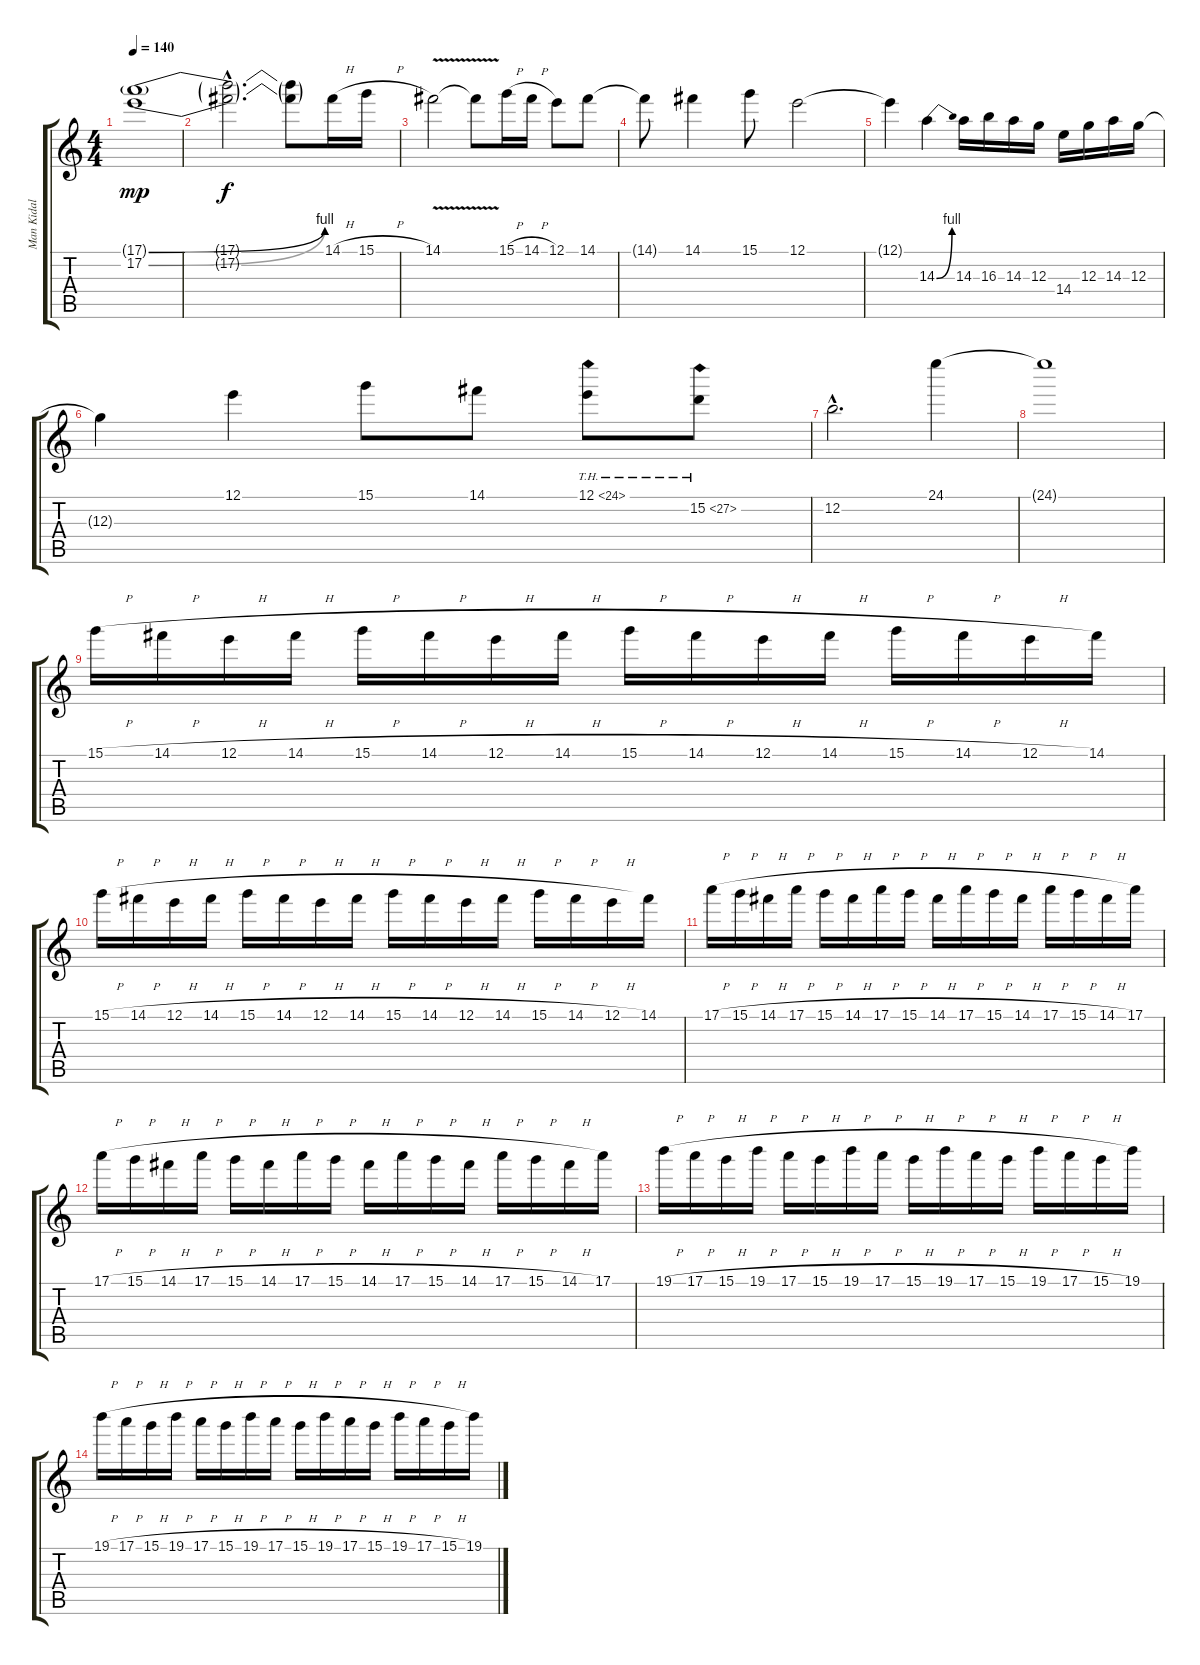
\track ("Man Kidal" "Man Kidal") {instrument overdrivenguitar}
\staff {score tabs}
\tuning (E4 B3 G3 D3 A2 E2) {hide}
\ts (4 4)
\tempo 140
\clef g2
\ks c
(17.1{be (bend 0 0 60 4) g} 17.2{be (bend 0 0 60 4)}).1{dy mp} |
(17.1{hac t} 17.2{hac t}).2{d dy f} (17.1{t} 17.2{t}).8 14.1{h}.16 15.1{h}.16 |
14.1{v}.2 14.1{t}.8 15.1{h}.16 14.1{h}.16 12.1.8 14.1.8 |
14.1{t}.8 14.1.4 15.1.8 12.1.2 |
12.1{t}.4 14.3{be (bend 0 0 60 4)}.4 14.3.16 16.3.16 14.3.16 12.3.16 14.4.16 12.3.16 14.3.16 12.3.16 |
12.3{t}.4 12.1.4 15.1.8 14.1.8 12.1{th 12}.8 15.2{th 12}.8 |
12.2{hac}.2{d} 24.1.4 |
24.1{t}.1 |
15.1{h}.16 14.1{h}.16 12.1{h}.16 14.1{h}.16 15.1{h}.16 14.1{h}.16 12.1{h}.16 14.1{h}.16 15.1{h}.16 14.1{h}.16 12.1{h}.16 14.1{h}.16 15.1{h}.16 14.1{h}.16 12.1{h}.16 14.1.16 |
15.1{h}.16 14.1{h}.16 12.1{h}.16 14.1{h}.16 15.1{h}.16 14.1{h}.16 12.1{h}.16 14.1{h}.16 15.1{h}.16 14.1{h}.16 12.1{h}.16 14.1{h}.16 15.1{h}.16 14.1{h}.16 12.1{h}.16 14.1.16 |
17.1{h}.16{volume 0} 15.1{h}.16 14.1{h}.16 17.1{h}.16 15.1{h}.16 14.1{h}.16 17.1{h}.16 15.1{h}.16 14.1{h}.16 17.1{h}.16 15.1{h}.16 14.1{h}.16 17.1{h}.16 15.1{h}.16 14.1{h}.16 17.1.16 |
17.1{h}.16 15.1{h}.16 14.1{h}.16 17.1{h}.16 15.1{h}.16 14.1{h}.16 17.1{h}.16 15.1{h}.16 14.1{h}.16 17.1{h}.16 15.1{h}.16 14.1{h}.16 17.1{h}.16 15.1{h}.16 14.1{h}.16 17.1.16 |
19.1{h}.16 17.1{h}.16 15.1{h}.16 19.1{h}.16 17.1{h}.16 15.1{h}.16 19.1{h}.16 17.1{h}.16 15.1{h}.16 19.1{h}.16 17.1{h}.16 15.1{h}.16 19.1{h}.16 17.1{h}.16 15.1{h}.16 19.1.16 |
19.1{h}.16 17.1{h}.16 15.1{h}.16 19.1{h}.16 17.1{h}.16 15.1{h}.16 19.1{h}.16 17.1{h}.16 15.1{h}.16 19.1{h}.16 17.1{h}.16 15.1{h}.16 19.1{h}.16 17.1{h}.16 15.1{h}.16 19.1.16
